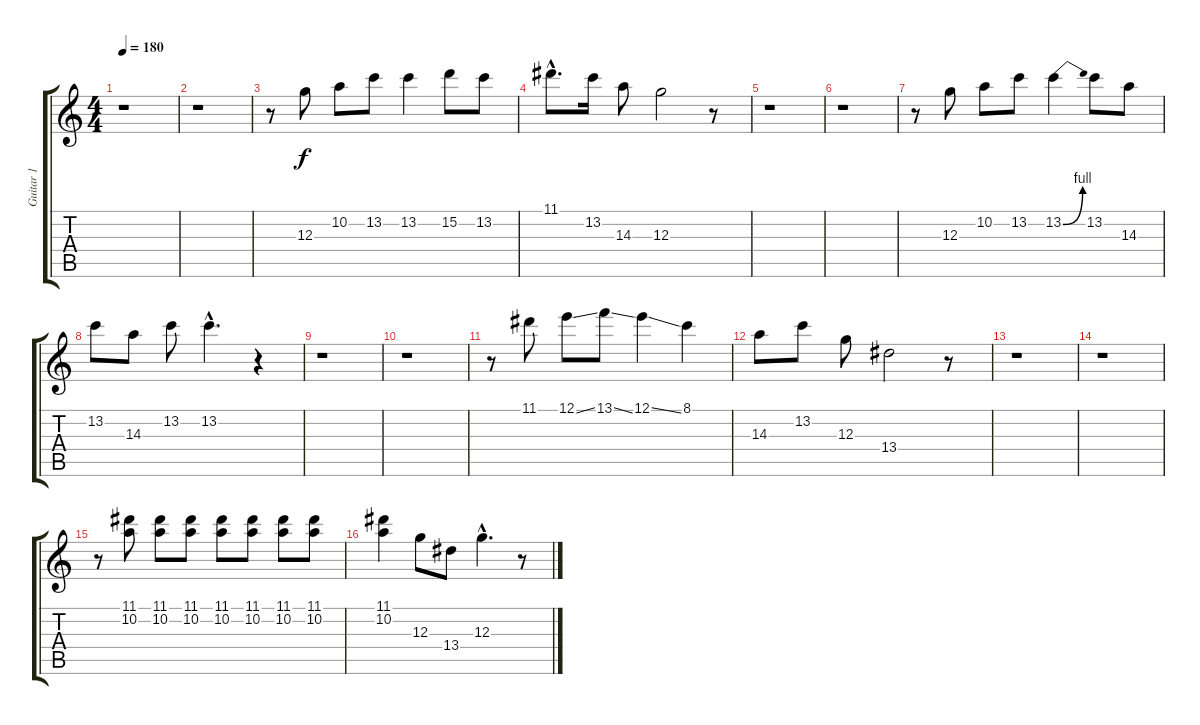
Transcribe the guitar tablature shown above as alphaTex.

\track ("Guitar 1" "Guitar 1") {instrument distortionguitar}
\staff {score tabs}
\tuning (E4 B3 G3 D3 A2 E2) {hide}
\ts (4 4)
\tempo 180
\clef g2
\ks c
r.1{dy f} |
r.1 |
r.8 12.3.8 10.2.8 13.2.8 13.2.4 15.2.8 13.2.8 |
11.1{hac}.8{d} 13.2.16 14.3.8 12.3.2 r.8 |
r.1 |
r.1 |
r.8 12.3.8 10.2.8 13.2.8 13.2{be (bend 0 0 60 4)}.4 13.2.8 14.3.8 |
13.2.8 14.3.8 13.2.8 13.2{hac}.4{d} r.4 |
r.1 |
r.1 |
r.8 11.1.8 12.1{ss}.8 13.1{ss}.8 12.1{ss}.4 8.1.4 |
14.3.8 13.2.8 12.3.8 13.4.2 r.8 |
r.1 |
r.1 |
r.8 (11.1 10.2).8 (11.1 10.2).8 (11.1 10.2).8 (11.1 10.2).8 (11.1 10.2).8 (11.1 10.2).8 (11.1 10.2).8 |
(11.1 10.2).4 12.3.8 13.4.8 12.3{hac}.4{d} r.8
